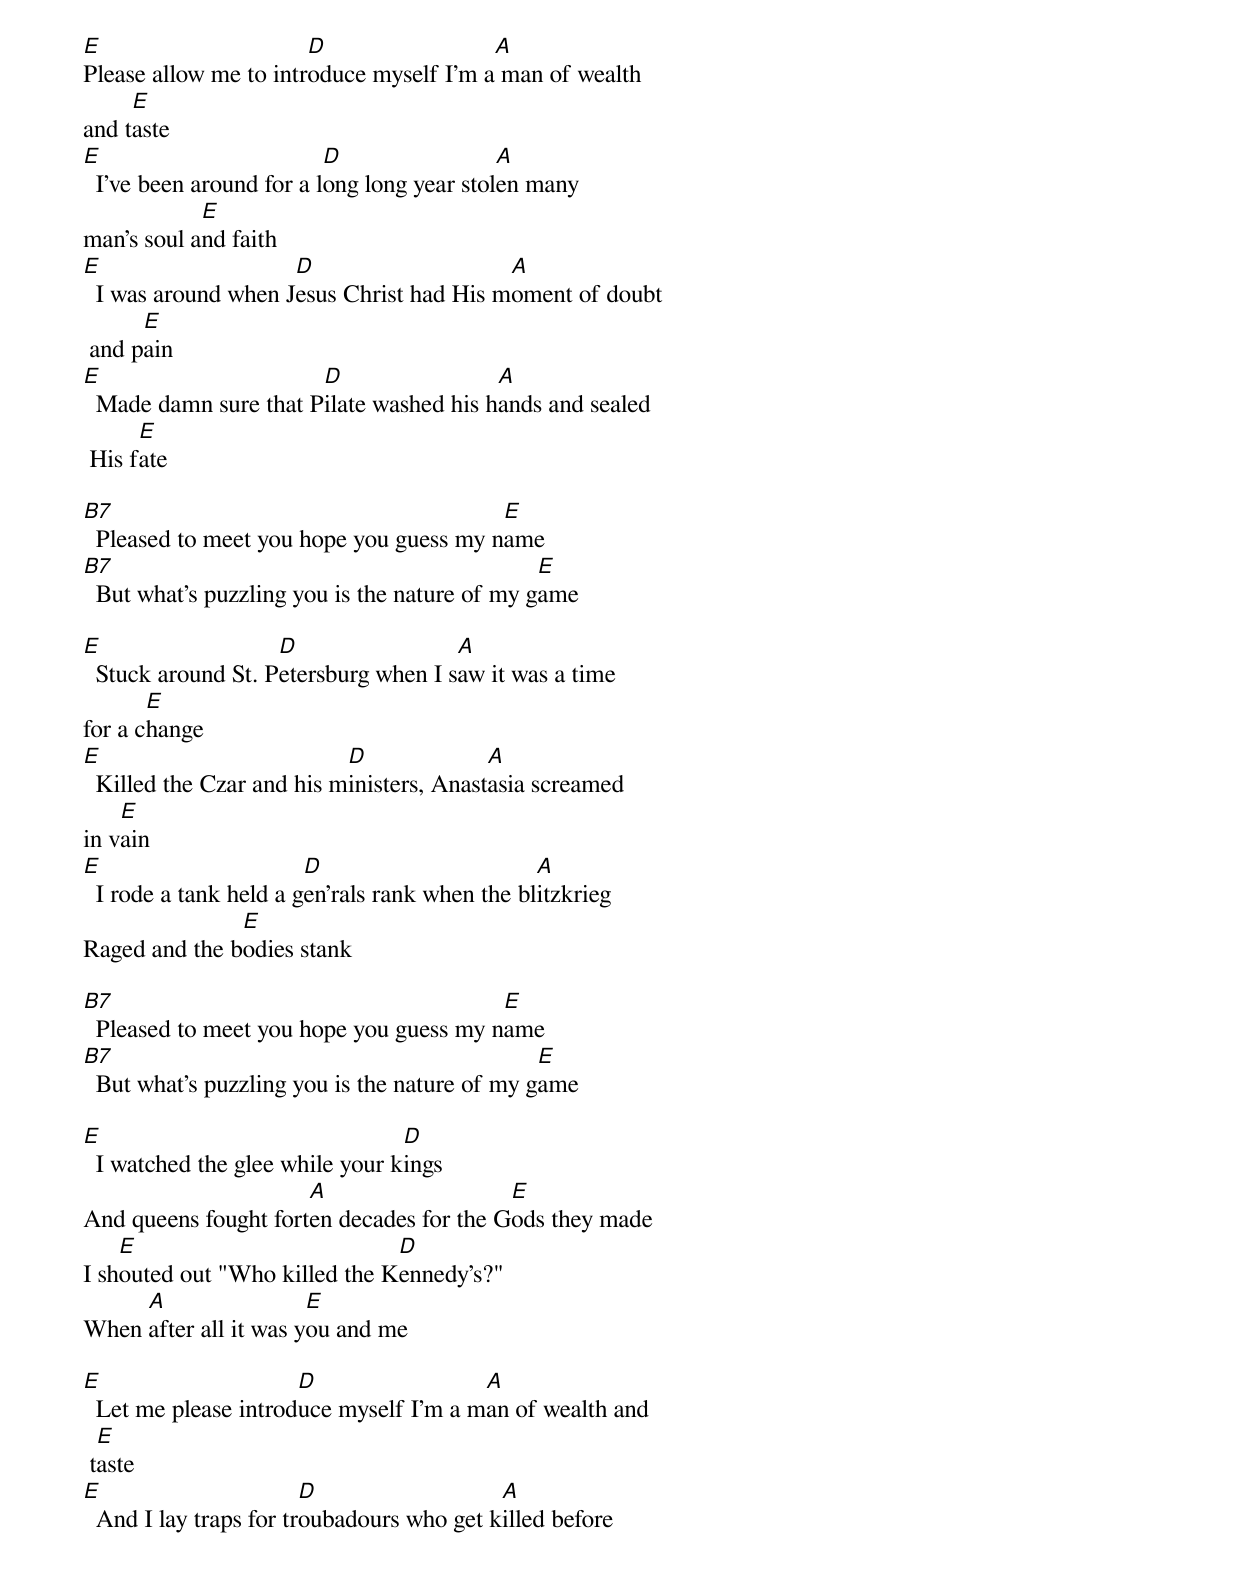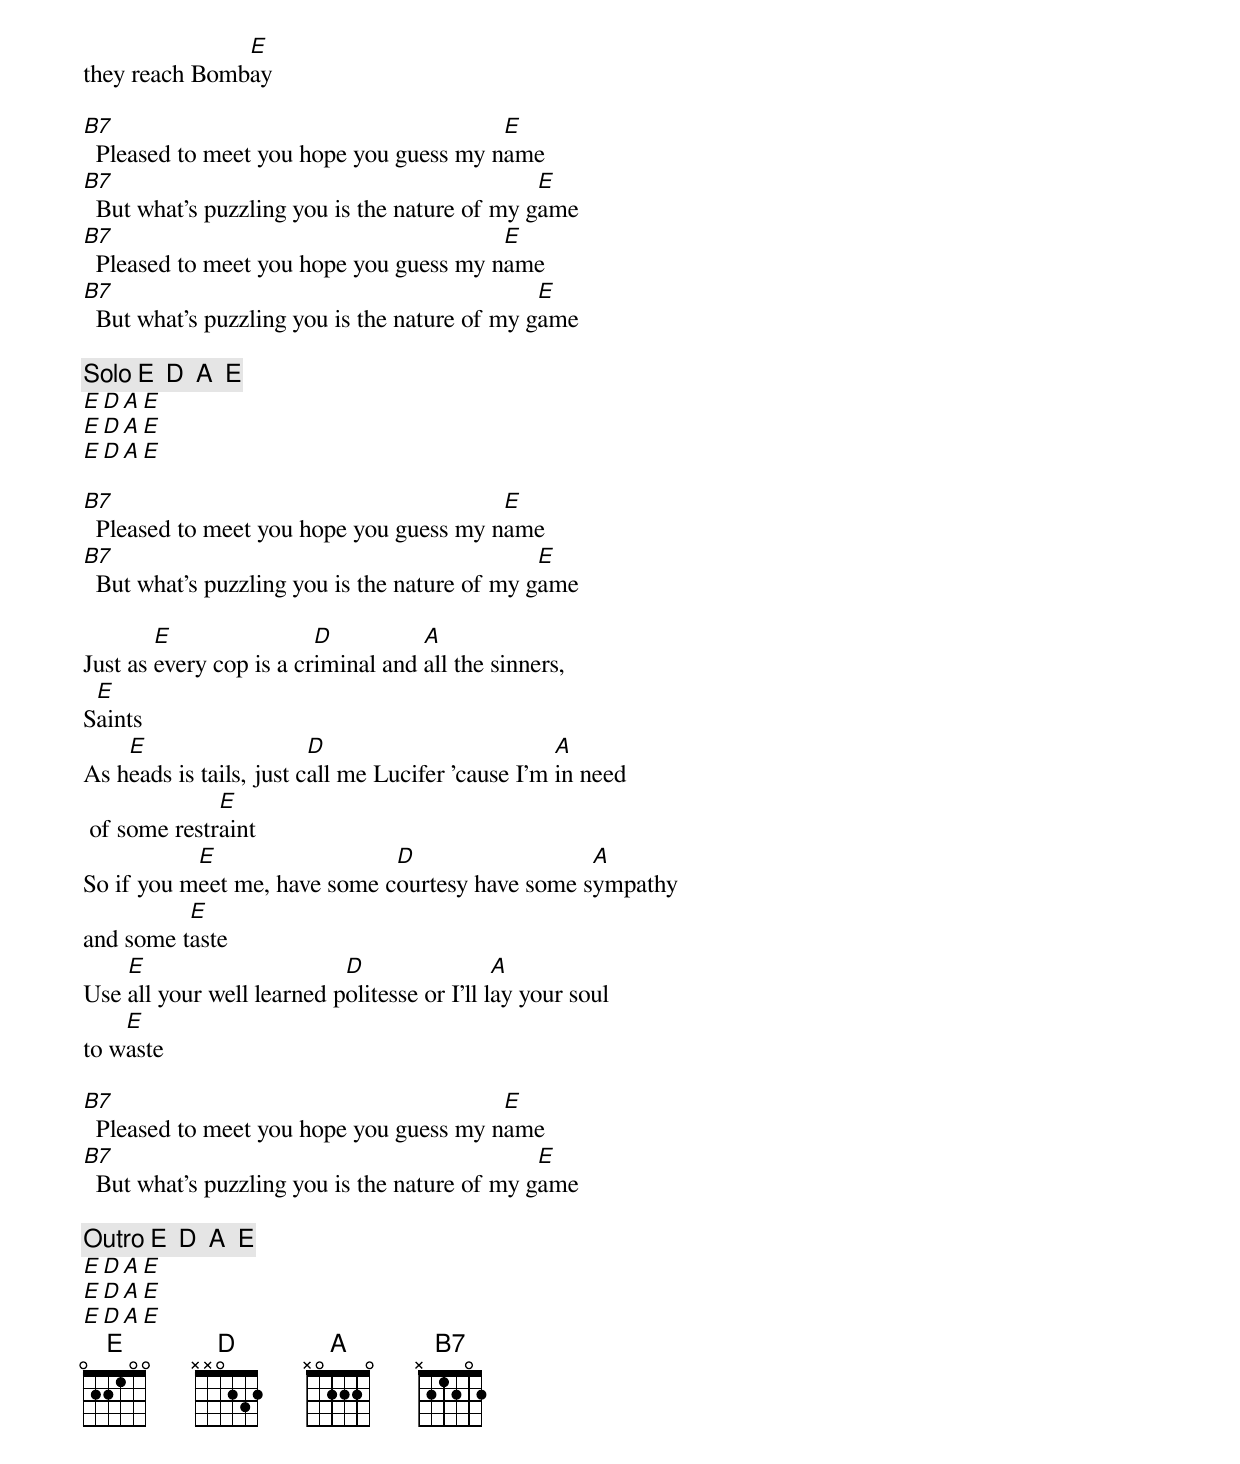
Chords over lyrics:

E                      D                 A
Please allow me to introduce myself I'm a man of wealth
     E
and taste
E                         D                 A
  I've been around for a long long year stolen many
            E
man's soul and faith
E                    D                    A
  I was around when Jesus Christ had His moment of doubt
      E
 and pain
E                      D                 A
  Made damn sure that Pilate washed his hands and sealed
      E
 His fate

B7                                       E
  Pleased to meet you hope you guess my name
B7                                             E
  But what's puzzling you is the nature of my game

E                   D                 A
  Stuck around St. Petersburg when I saw it was a time
       E
for a change
E                          D              A
  Killed the Czar and his ministers, Anastasia screamed
    E
in vain
E                       D                       A
  I rode a tank held a gen'rals rank when the blitzkrieg
               E
Raged and the bodies stank

B7                                       E
  Pleased to meet you hope you guess my name
B7                                             E
  But what's puzzling you is the nature of my game

E                                D
  I watched the glee while your kings
                      A                   E
And queens fought forten decades for the Gods they made
    E                          D
I shouted out "Who killed the Kennedy's?"
     A                 E
When after all it was you and me

E                     D                 A
  Let me please introduce myself I'm a man of wealth and
  E
 taste
E                       D                  A
  And I lay traps for troubadours who get killed before
               E
they reach Bombay

B7                                       E
  Pleased to meet you hope you guess my name
B7                                             E
  But what's puzzling you is the nature of my game
B7                                       E
  Pleased to meet you hope you guess my name
B7                                             E
  But what's puzzling you is the nature of my game

[Solo] E  D  A  E
       E  D  A  E
       E  D  A  E
       E  D  A  E

B7                                       E
  Pleased to meet you hope you guess my name
B7                                             E
  But what's puzzling you is the nature of my game

        E                D          A
Just as every cop is a criminal and all the sinners,
 E
Saints
    E                    D                         A
As heads is tails, just call me Lucifer 'cause I'm in need
              E
 of some restraint
           E                  D                  A
So if you meet me, have some courtesy have some sympathy
          E
and some taste
    E                      D                 A
Use all your well learned politesse or I'll lay your soul
    E
to waste

B7                                       E
  Pleased to meet you hope you guess my name
B7                                             E
  But what's puzzling you is the nature of my game

[Outro] E  D  A  E
        E  D  A  E
        E  D  A  E
        E  D  A  E
